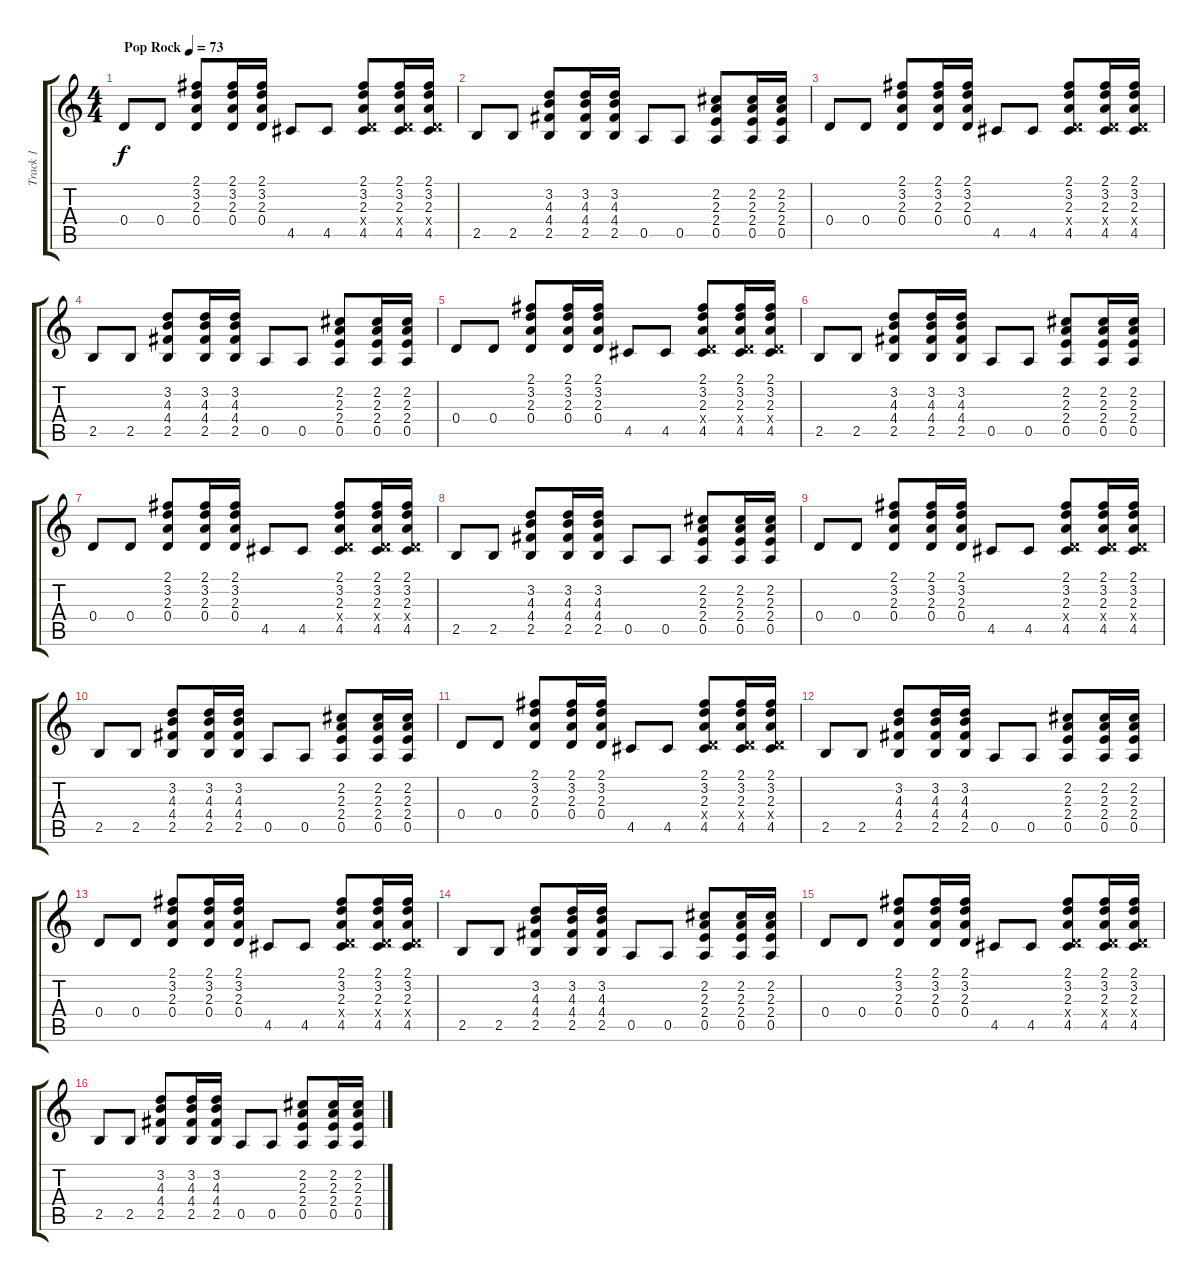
\track ("Track 1" "Track 1") {instrument acousticguitarsteel}
\staff {score tabs}
\tuning (E4 B3 G3 D3 A2 E2) {hide}
\ts (4 4)
\tempo (73 "Pop Rock")
\clef g2
\ks c
0.4.8{dy f instrument acousticguitarsteel} 0.4.8 (2.1 3.2 2.3 0.4).8 (2.1 3.2 2.3 0.4).16 (2.1 3.2 2.3 0.4).16 4.5.8 4.5.8 (2.1 3.2 2.3 0.4{x} 4.5).8 (2.1 3.2 2.3 0.4{x} 4.5).16 (2.1 3.2 2.3 0.4{x} 4.5).16 |
2.5.8 2.5.8 (3.2 4.3 4.4 2.5).8 (3.2 4.3 4.4 2.5).16 (3.2 4.3 4.4 2.5).16 0.5.8 0.5.8 (2.2 2.3 2.4 0.5).8 (2.2 2.3 2.4 0.5).16 (2.2 2.3 2.4 0.5).16 |
0.4.8 0.4.8 (2.1 3.2 2.3 0.4).8 (2.1 3.2 2.3 0.4).16 (2.1 3.2 2.3 0.4).16 4.5.8 4.5.8 (2.1 3.2 2.3 0.4{x} 4.5).8 (2.1 3.2 2.3 0.4{x} 4.5).16 (2.1 3.2 2.3 0.4{x} 4.5).16 |
2.5.8 2.5.8 (3.2 4.3 4.4 2.5).8 (3.2 4.3 4.4 2.5).16 (3.2 4.3 4.4 2.5).16 0.5.8 0.5.8 (2.2 2.3 2.4 0.5).8 (2.2 2.3 2.4 0.5).16 (2.2 2.3 2.4 0.5).16 |
0.4.8 0.4.8 (2.1 3.2 2.3 0.4).8 (2.1 3.2 2.3 0.4).16 (2.1 3.2 2.3 0.4).16 4.5.8 4.5.8 (2.1 3.2 2.3 0.4{x} 4.5).8 (2.1 3.2 2.3 0.4{x} 4.5).16 (2.1 3.2 2.3 0.4{x} 4.5).16 |
2.5.8 2.5.8 (3.2 4.3 4.4 2.5).8 (3.2 4.3 4.4 2.5).16 (3.2 4.3 4.4 2.5).16 0.5.8 0.5.8 (2.2 2.3 2.4 0.5).8 (2.2 2.3 2.4 0.5).16 (2.2 2.3 2.4 0.5).16 |
0.4.8 0.4.8 (2.1 3.2 2.3 0.4).8 (2.1 3.2 2.3 0.4).16 (2.1 3.2 2.3 0.4).16 4.5.8 4.5.8 (2.1 3.2 2.3 0.4{x} 4.5).8 (2.1 3.2 2.3 0.4{x} 4.5).16 (2.1 3.2 2.3 0.4{x} 4.5).16 |
2.5.8 2.5.8 (3.2 4.3 4.4 2.5).8 (3.2 4.3 4.4 2.5).16 (3.2 4.3 4.4 2.5).16 0.5.8 0.5.8 (2.2 2.3 2.4 0.5).8 (2.2 2.3 2.4 0.5).16 (2.2 2.3 2.4 0.5).16 |
0.4.8 0.4.8 (2.1 3.2 2.3 0.4).8 (2.1 3.2 2.3 0.4).16 (2.1 3.2 2.3 0.4).16 4.5.8 4.5.8 (2.1 3.2 2.3 0.4{x} 4.5).8 (2.1 3.2 2.3 0.4{x} 4.5).16 (2.1 3.2 2.3 0.4{x} 4.5).16 |
2.5.8 2.5.8 (3.2 4.3 4.4 2.5).8 (3.2 4.3 4.4 2.5).16 (3.2 4.3 4.4 2.5).16 0.5.8 0.5.8 (2.2 2.3 2.4 0.5).8 (2.2 2.3 2.4 0.5).16 (2.2 2.3 2.4 0.5).16 |
0.4.8 0.4.8 (2.1 3.2 2.3 0.4).8 (2.1 3.2 2.3 0.4).16 (2.1 3.2 2.3 0.4).16 4.5.8 4.5.8 (2.1 3.2 2.3 0.4{x} 4.5).8 (2.1 3.2 2.3 0.4{x} 4.5).16 (2.1 3.2 2.3 0.4{x} 4.5).16 |
2.5.8 2.5.8 (3.2 4.3 4.4 2.5).8 (3.2 4.3 4.4 2.5).16 (3.2 4.3 4.4 2.5).16 0.5.8 0.5.8 (2.2 2.3 2.4 0.5).8 (2.2 2.3 2.4 0.5).16 (2.2 2.3 2.4 0.5).16 |
0.4.8 0.4.8 (2.1 3.2 2.3 0.4).8 (2.1 3.2 2.3 0.4).16 (2.1 3.2 2.3 0.4).16 4.5.8 4.5.8 (2.1 3.2 2.3 0.4{x} 4.5).8 (2.1 3.2 2.3 0.4{x} 4.5).16 (2.1 3.2 2.3 0.4{x} 4.5).16 |
2.5.8 2.5.8 (3.2 4.3 4.4 2.5).8 (3.2 4.3 4.4 2.5).16 (3.2 4.3 4.4 2.5).16 0.5.8 0.5.8 (2.2 2.3 2.4 0.5).8 (2.2 2.3 2.4 0.5).16 (2.2 2.3 2.4 0.5).16 |
0.4.8 0.4.8 (2.1 3.2 2.3 0.4).8 (2.1 3.2 2.3 0.4).16 (2.1 3.2 2.3 0.4).16 4.5.8 4.5.8 (2.1 3.2 2.3 0.4{x} 4.5).8 (2.1 3.2 2.3 0.4{x} 4.5).16 (2.1 3.2 2.3 0.4{x} 4.5).16 |
2.5.8 2.5.8 (3.2 4.3 4.4 2.5).8 (3.2 4.3 4.4 2.5).16 (3.2 4.3 4.4 2.5).16 0.5.8 0.5.8 (2.2 2.3 2.4 0.5).8 (2.2 2.3 2.4 0.5).16 (2.2 2.3 2.4 0.5).16
